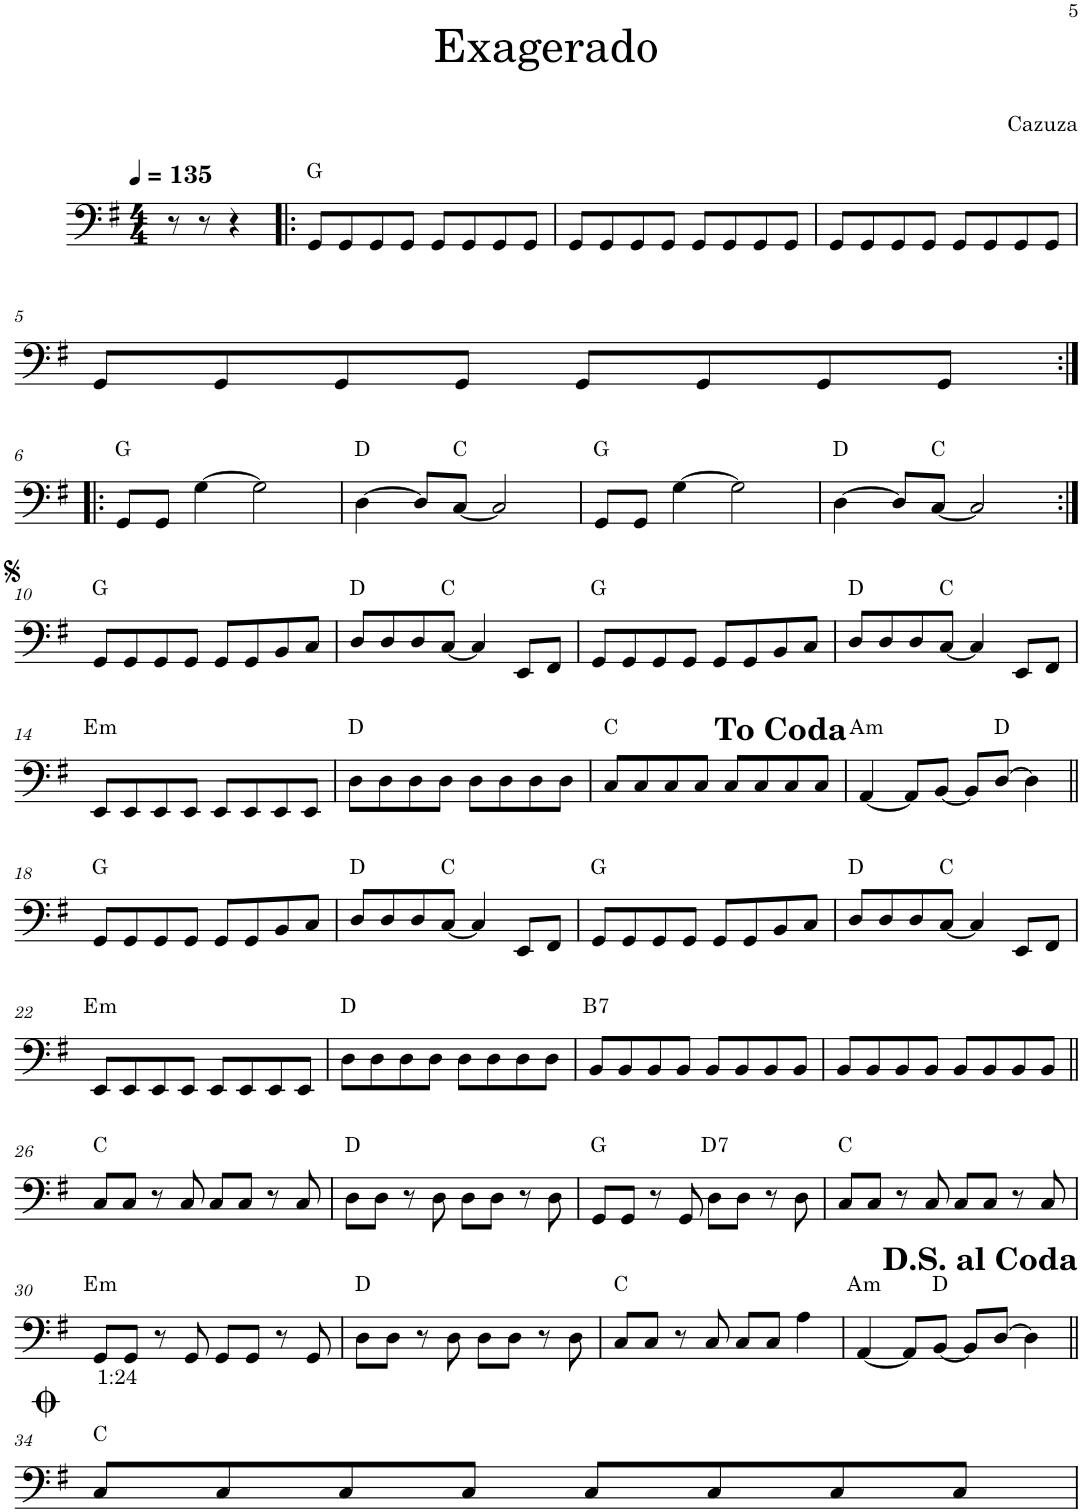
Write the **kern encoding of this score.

**kern	**harte
*part1	*part1
*staff1	*
*I"Acoustic Bass	*
*I'Bass	*
!!LO:PB:g=z
*clefF4	*
*Trd7c12	*
*k[f#]	*
*M4/4	*
*MM135	*
=1	=1
8r	.
8r	.
4r	.
=2!|:	=2!|:
8GG/L	G:maj
8GG/	.
8GG/	.
8GG/J	.
8GG/L	.
8GG/	.
8GG/	.
8GG/J	.
=3	=3
8GG/L	.
8GG/	.
8GG/	.
8GG/J	.
8GG/L	.
8GG/	.
8GG/	.
8GG/J	.
=4	=4
8GG/L	.
8GG/	.
8GG/	.
8GG/J	.
8GG/L	.
8GG/	.
8GG/	.
8GG/J	.
!!LO:LB:g=z
=5	=5
8GG/L	.
8GG/	.
8GG/	.
8GG/J	.
8GG/L	.
8GG/	.
8GG/	.
8GG/J	.
!!LO:LB:g=z
=6:|!|:	=6:|!|:
8GG/L	G:maj
8GG/J	.
[4G\	.
2G\]	.
=7	=7
[4D\	D:maj
8D/L]	.
[8C/J	C:maj
2C/]	.
=8	=8
8GG/L	G:maj
8GG/J	.
[4G\	.
2G\]	.
=9	=9
[4D\	D:maj
8D/L]	.
[8C/J	C:maj
2C/]	.
!!LO:LB:g=z
=10:|!	=10:|!
8GG/L	G:maj
8GG/	.
8GG/	.
8GG/J	.
8GG/L	.
8GG/	.
8BB/	.
8C/J	.
=11	=11
8D/L	D:maj
8D/	.
8D/	.
[8C/J	C:maj
4C/]	.
8EE/L	.
8FF#/J	.
=12	=12
8GG/L	G:maj
8GG/	.
8GG/	.
8GG/J	.
8GG/L	.
8GG/	.
8BB/	.
8C/J	.
=13	=13
8D/L	D:maj
8D/	.
8D/	.
[8C/J	C:maj
4C/]	.
8EE/L	.
8FF#/J	.
!!LO:LB:g=z
=14	=14
!	!LO:H:kt=m
8EE/L	E:min
8EE/	.
8EE/	.
8EE/J	.
8EE/L	.
8EE/	.
8EE/	.
8EE/J	.
=15	=15
8D\L	D:maj
8D\	.
8D\	.
8D\J	.
8D\L	.
8D\	.
8D\	.
8D\J	.
=16	=16
8C/L	C:maj
8C/	.
8C/	.
8C/J	.
8C/L	.
8C/	.
8C/	.
8C/J	.
!LO:TX:a:t=<b><font size="15"/>To Coda</b>	!
=17	=17
!	!LO:H:kt=m
[4AA/	A:min
8AA/L]	.
[8BB/J	.
8BB/L]	.
[8D/J	D:maj
4D\]	.
!!LO:LB:g=z
=18||	=18||
8GG/L	G:maj
8GG/	.
8GG/	.
8GG/J	.
8GG/L	.
8GG/	.
8BB/	.
8C/J	.
=19	=19
8D/L	D:maj
8D/	.
8D/	.
[8C/J	C:maj
4C/]	.
8EE/L	.
8FF#/J	.
=20	=20
8GG/L	G:maj
8GG/	.
8GG/	.
8GG/J	.
8GG/L	.
8GG/	.
8BB/	.
8C/J	.
=21	=21
8D/L	D:maj
8D/	.
8D/	.
[8C/J	C:maj
4C/]	.
8EE/L	.
8FF#/J	.
!!LO:LB:g=z
=22	=22
!	!LO:H:kt=m
8EE/L	E:min
8EE/	.
8EE/	.
8EE/J	.
8EE/L	.
8EE/	.
8EE/	.
8EE/J	.
=23	=23
8D\L	D:maj
8D\	.
8D\	.
8D\J	.
8D\L	.
8D\	.
8D\	.
8D\J	.
=24	=24
!	!LO:H:kt=7
8BB/L	B:7
8BB/	.
8BB/	.
8BB/J	.
8BB/L	.
8BB/	.
8BB/	.
8BB/J	.
=25	=25
8BB/L	.
8BB/	.
8BB/	.
8BB/J	.
8BB/L	.
8BB/	.
8BB/	.
8BB/J	.
!!LO:LB:g=z
=26||	=26||
8C/L	C:maj
8C/J	.
8r	.
8C/	.
8C/L	.
8C/J	.
8r	.
8C/	.
=27	=27
8D\L	D:maj
8D\J	.
8r	.
8D\	.
8D\L	.
8D\J	.
8r	.
8D\	.
=28	=28
8GG/L	G:maj
8GG/J	.
8r	.
8GG/	.
!	!LO:H:kt=7
8D\L	D:7
8D\J	.
8r	.
8D\	.
=29	=29
8C/L	C:maj
8C/J	.
8r	.
8C/	.
8C/L	.
8C/J	.
8r	.
8C/	.
!!LO:LB:g=z
=30	=30
!	!LO:H:kt=m
8GG/L	E:min
8GG/J	.
8r	.
8GG/	.
8GG/L	.
8GG/J	.
8r	.
8GG/	.
=31	=31
8D\L	D:maj
8D\J	.
8r	.
8D\	.
8D\L	.
8D\J	.
8r	.
8D\	.
=32	=32
8C/L	C:maj
8C/J	.
8r	.
8C/	.
8C/L	.
8C/J	.
4A\	.
=33	=33
[4AA/	A:min
8AA/L]	.
[8BB/J	D:maj
8BB/L]	.
[8D/J	.
4D\]	.
!LO:TX:a:t=<b><font size="15"/>D.S. al Coda</b>	!LO:H:kt=m
!!LO:LB:g=z
=34||	=34||
!LO:TX:a:t=1&colon;24	!
8C/L	C:maj
8C/	.
8C/	.
8C/J	.
8C/L	.
8C/	.
8C/	.
8C/J	.
=	=
*-	*-
